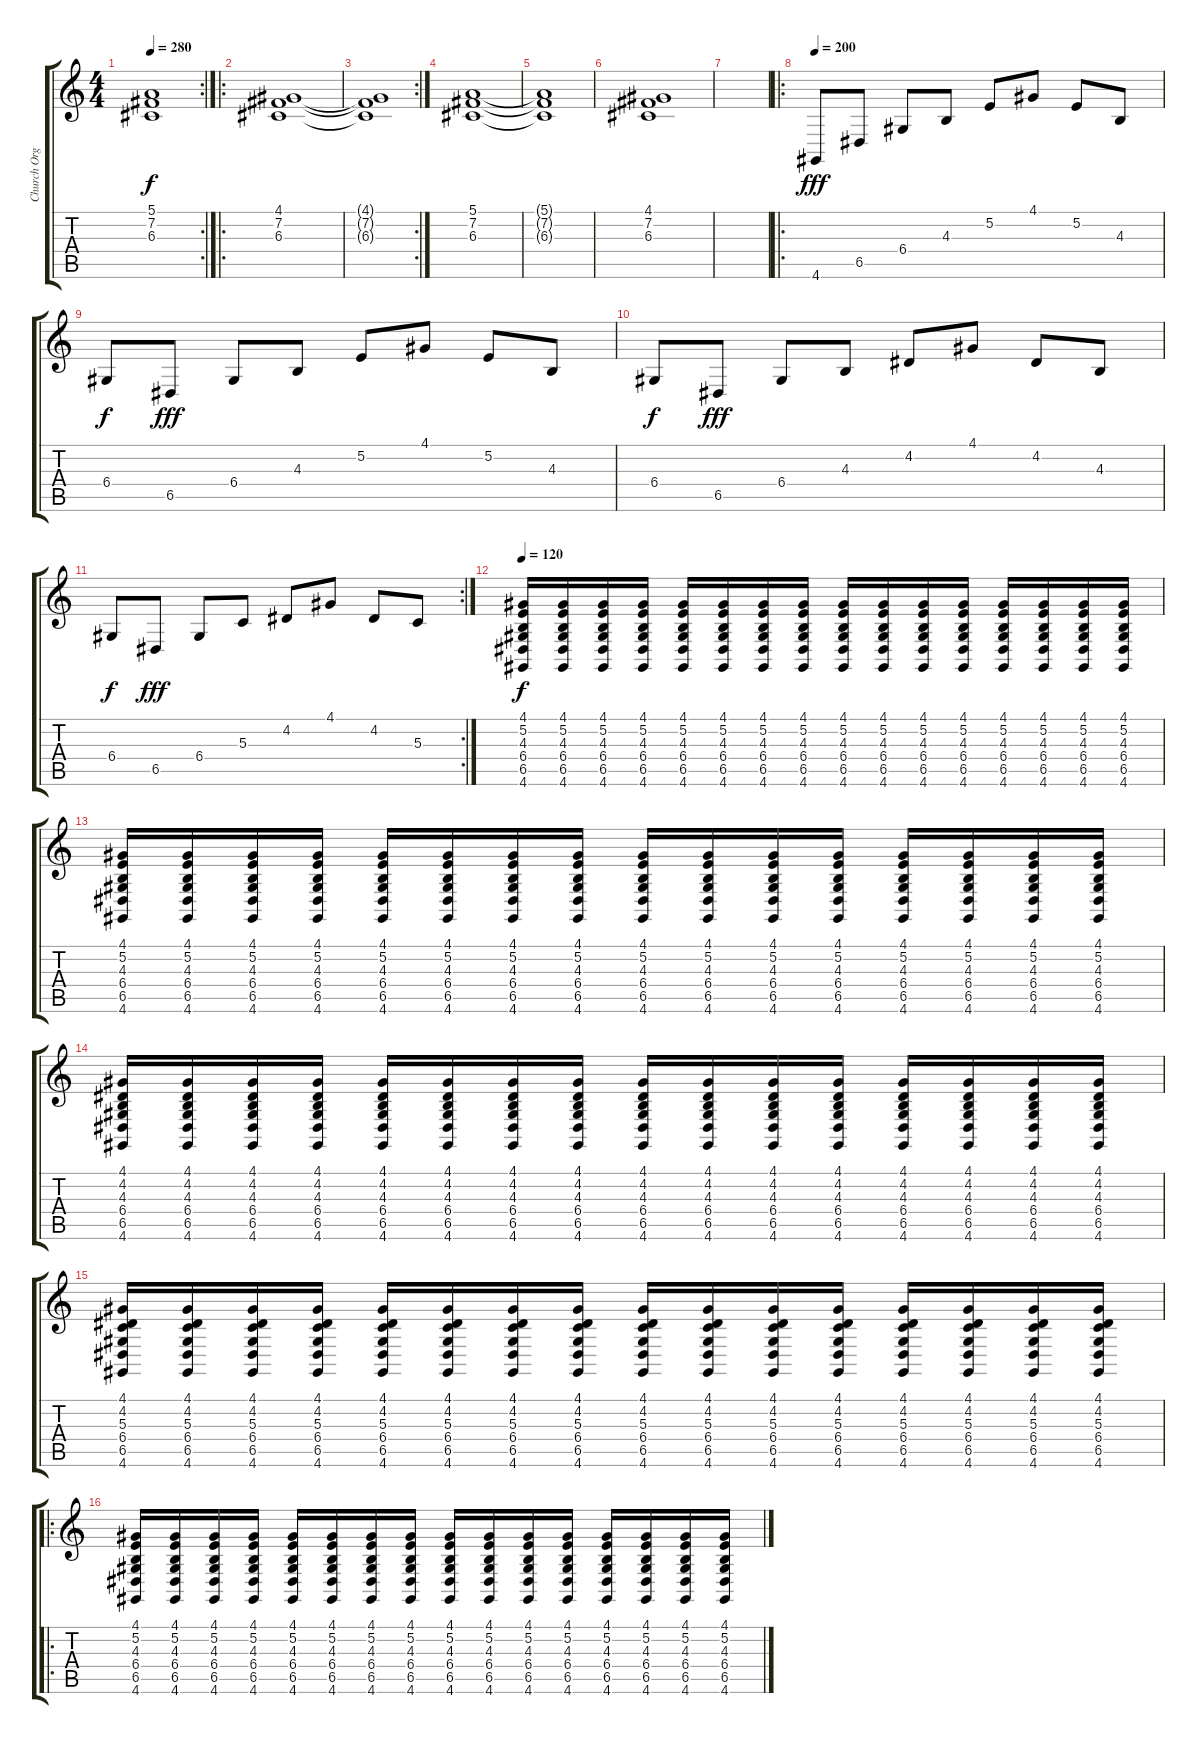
\track ("Church Organ" "Church Org") {instrument churchorgan}
\staff {score tabs}
\tuning (E4 B3 G3 D3 A2 E2) {hide}
\rc 2
\ts (4 4)
\tempo 280
\clef g2
\ks c
(5.1{t} 7.2{t} 6.3{t}).1{dy f} |
\ro
(4.1 7.2 6.3).1 |
\rc 2
(4.1{t} 7.2{t} 6.3{t}).1 |
(5.1 7.2 6.3).1 |
(5.1{t} 7.2{t} 6.3{t}).1 |
(4.1 7.2 6.3).1 |
|
\ro
\tempo 200
4.6.8{dy fff} 6.5.8 6.4.8 4.3.8 5.2.8 4.1.8 5.2.8 4.3.8 |
6.4.8{dy f} 6.5.8{dy fff} 6.4.8 4.3.8 5.2.8 4.1.8 5.2.8 4.3.8 |
6.4.8{dy f} 6.5.8{dy fff} 6.4.8 4.3.8 4.2.8 4.1.8 4.2.8 4.3.8 |
\rc 2
6.4.8{dy f} 6.5.8{dy fff} 6.4.8 5.3.8 4.2.8 4.1.8 4.2.8 5.3.8 |
\tempo 120
(4.1 5.2 4.3 6.4 6.5 4.6).16{dy f} (4.1 5.2 4.3 6.4 6.5 4.6).16 (4.1 5.2 4.3 6.4 6.5 4.6).16 (4.1 5.2 4.3 6.4 6.5 4.6).16 (4.1 5.2 4.3 6.4 6.5 4.6).16 (4.1 5.2 4.3 6.4 6.5 4.6).16 (4.1 5.2 4.3 6.4 6.5 4.6).16 (4.1 5.2 4.3 6.4 6.5 4.6).16 (4.1 5.2 4.3 6.4 6.5 4.6).16 (4.1 5.2 4.3 6.4 6.5 4.6).16 (4.1 5.2 4.3 6.4 6.5 4.6).16 (4.1 5.2 4.3 6.4 6.5 4.6).16 (4.1 5.2 4.3 6.4 6.5 4.6).16 (4.1 5.2 4.3 6.4 6.5 4.6).16 (4.1 5.2 4.3 6.4 6.5 4.6).16 (4.1 5.2 4.3 6.4 6.5 4.6).16 |
(4.1 5.2 4.3 6.4 6.5 4.6).16 (4.1 5.2 4.3 6.4 6.5 4.6).16 (4.1 5.2 4.3 6.4 6.5 4.6).16 (4.1 5.2 4.3 6.4 6.5 4.6).16 (4.1 5.2 4.3 6.4 6.5 4.6).16 (4.1 5.2 4.3 6.4 6.5 4.6).16 (4.1 5.2 4.3 6.4 6.5 4.6).16 (4.1 5.2 4.3 6.4 6.5 4.6).16 (4.1 5.2 4.3 6.4 6.5 4.6).16 (4.1 5.2 4.3 6.4 6.5 4.6).16 (4.1 5.2 4.3 6.4 6.5 4.6).16 (4.1 5.2 4.3 6.4 6.5 4.6).16 (4.1 5.2 4.3 6.4 6.5 4.6).16 (4.1 5.2 4.3 6.4 6.5 4.6).16 (4.1 5.2 4.3 6.4 6.5 4.6).16 (4.1 5.2 4.3 6.4 6.5 4.6).16 |
(4.1 4.2 4.3 6.4 6.5 4.6).16 (4.1 4.2 4.3 6.4 6.5 4.6).16 (4.1 4.2 4.3 6.4 6.5 4.6).16 (4.1 4.2 4.3 6.4 6.5 4.6).16 (4.1 4.2 4.3 6.4 6.5 4.6).16 (4.1 4.2 4.3 6.4 6.5 4.6).16 (4.1 4.2 4.3 6.4 6.5 4.6).16 (4.1 4.2 4.3 6.4 6.5 4.6).16 (4.1 4.2 4.3 6.4 6.5 4.6).16 (4.1 4.2 4.3 6.4 6.5 4.6).16 (4.1 4.2 4.3 6.4 6.5 4.6).16 (4.1 4.2 4.3 6.4 6.5 4.6).16 (4.1 4.2 4.3 6.4 6.5 4.6).16 (4.1 4.2 4.3 6.4 6.5 4.6).16 (4.1 4.2 4.3 6.4 6.5 4.6).16 (4.1 4.2 4.3 6.4 6.5 4.6).16 |
(4.1 4.2 5.3 6.4 6.5 4.6).16 (4.1 4.2 5.3 6.4 6.5 4.6).16 (4.1 4.2 5.3 6.4 6.5 4.6).16 (4.1 4.2 5.3 6.4 6.5 4.6).16 (4.1 4.2 5.3 6.4 6.5 4.6).16 (4.1 4.2 5.3 6.4 6.5 4.6).16 (4.1 4.2 5.3 6.4 6.5 4.6).16 (4.1 4.2 5.3 6.4 6.5 4.6).16 (4.1 4.2 5.3 6.4 6.5 4.6).16 (4.1 4.2 5.3 6.4 6.5 4.6).16 (4.1 4.2 5.3 6.4 6.5 4.6).16 (4.1 4.2 5.3 6.4 6.5 4.6).16 (4.1 4.2 5.3 6.4 6.5 4.6).16 (4.1 4.2 5.3 6.4 6.5 4.6).16 (4.1 4.2 5.3 6.4 6.5 4.6).16 (4.1 4.2 5.3 6.4 6.5 4.6).16 |
\ro
(4.1 5.2 4.3 6.4 6.5 4.6).16 (4.1 5.2 4.3 6.4 6.5 4.6).16 (4.1 5.2 4.3 6.4 6.5 4.6).16 (4.1 5.2 4.3 6.4 6.5 4.6).16 (4.1 5.2 4.3 6.4 6.5 4.6).16 (4.1 5.2 4.3 6.4 6.5 4.6).16 (4.1 5.2 4.3 6.4 6.5 4.6).16 (4.1 5.2 4.3 6.4 6.5 4.6).16 (4.1 5.2 4.3 6.4 6.5 4.6).16 (4.1 5.2 4.3 6.4 6.5 4.6).16 (4.1 5.2 4.3 6.4 6.5 4.6).16 (4.1 5.2 4.3 6.4 6.5 4.6).16 (4.1 5.2 4.3 6.4 6.5 4.6).16 (4.1 5.2 4.3 6.4 6.5 4.6).16 (4.1 5.2 4.3 6.4 6.5 4.6).16 (4.1 5.2 4.3 6.4 6.5 4.6).16
